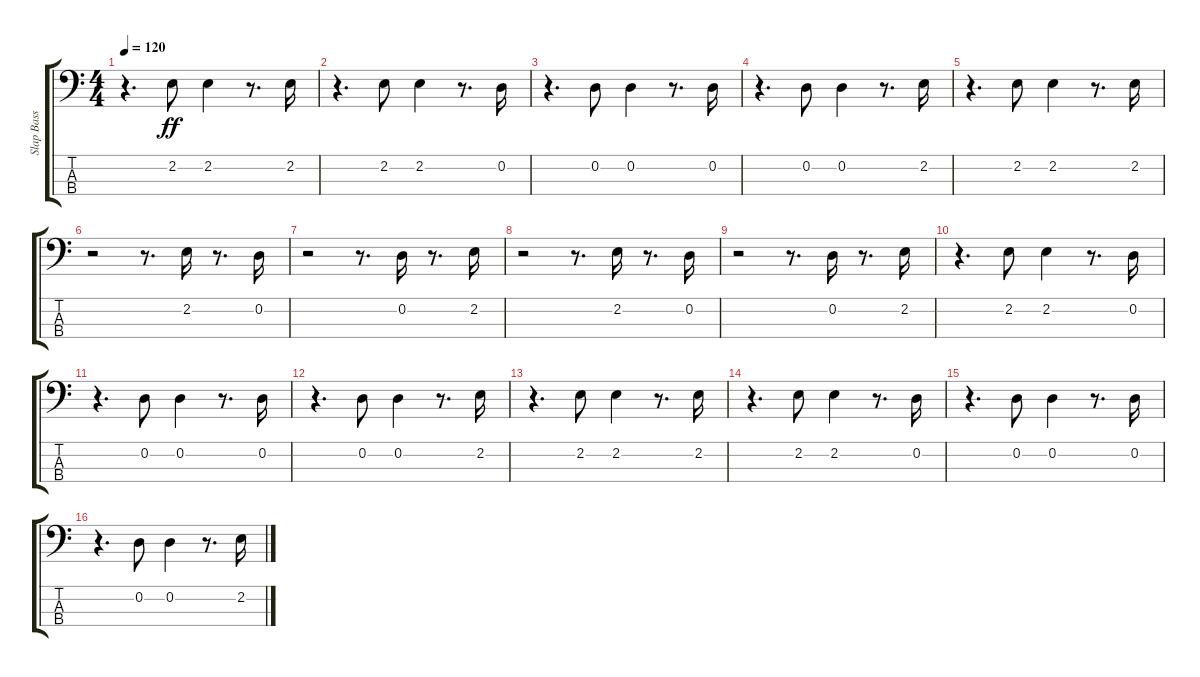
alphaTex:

\track ("Slap Bass 2" "Slap Bass ") {instrument slapbass1}
\staff {score tabs}
\tuning (G2 D2 A1 E1) {hide}
\ts (4 4)
\tempo 120
\clef f4
\ks c
r.4{d dy ff} 2.2.8 2.2.4 r.8{d} 2.2.16 |
r.4{d} 2.2.8 2.2.4 r.8{d} 0.2.16 |
r.4{d} 0.2.8 0.2.4 r.8{d} 0.2.16 |
r.4{d} 0.2.8 0.2.4 r.8{d} 2.2.16 |
r.4{d} 2.2.8 2.2.4 r.8{d} 2.2.16 |
r.2 r.8{d} 2.2.16 r.8{d} 0.2.16 |
r.2 r.8{d} 0.2.16 r.8{d} 2.2.16 |
r.2 r.8{d} 2.2.16 r.8{d} 0.2.16 |
r.2 r.8{d} 0.2.16 r.8{d} 2.2.16 |
r.4{d} 2.2.8 2.2.4 r.8{d} 0.2.16 |
r.4{d} 0.2.8 0.2.4 r.8{d} 0.2.16 |
r.4{d} 0.2.8 0.2.4 r.8{d} 2.2.16 |
r.4{d} 2.2.8 2.2.4 r.8{d} 2.2.16 |
r.4{d} 2.2.8 2.2.4 r.8{d} 0.2.16 |
r.4{d} 0.2.8 0.2.4 r.8{d} 0.2.16 |
r.4{d} 0.2.8 0.2.4 r.8{d} 2.2.16
